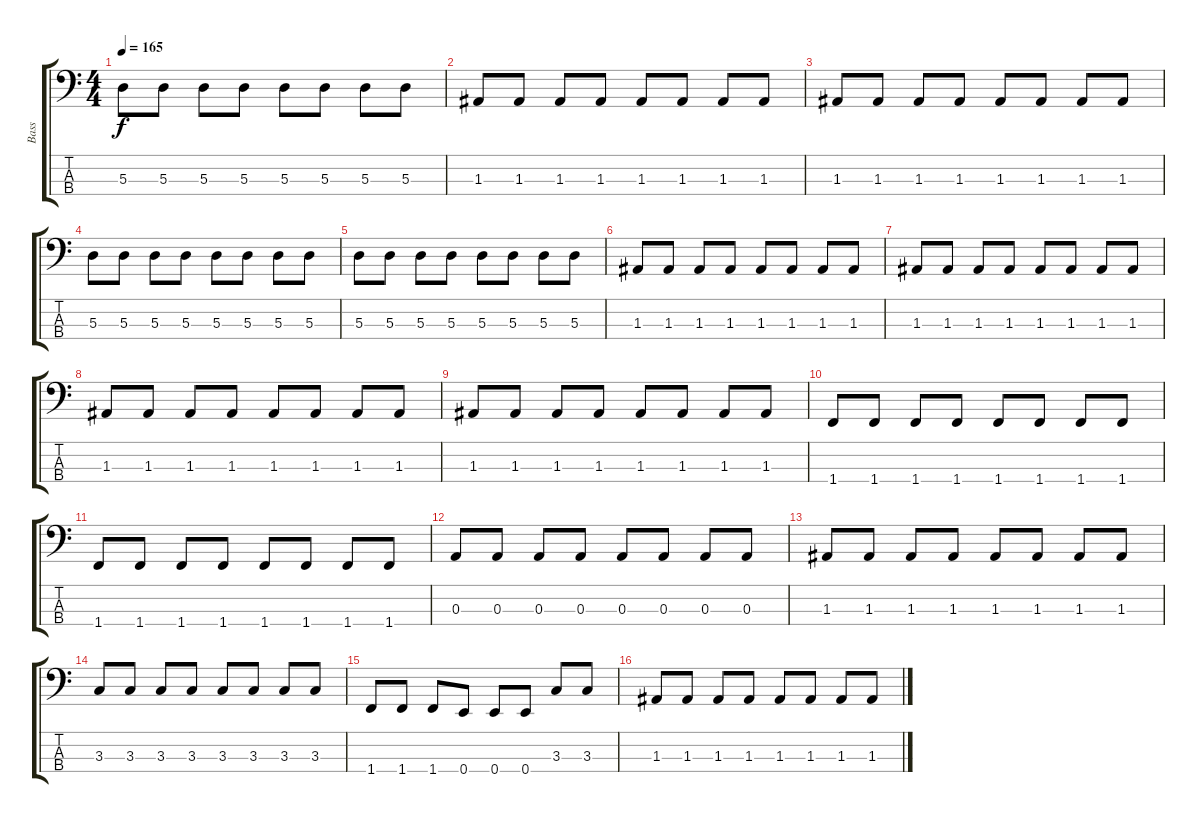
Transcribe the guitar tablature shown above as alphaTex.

\track ("Bass" "Bass") {instrument electricbassfinger}
\staff {score tabs}
\tuning (G2 D2 A1 E1) {hide}
\ts (4 4)
\tempo 165
\clef f4
\ks c
5.3.8{dy f} 5.3.8 5.3.8 5.3.8 5.3.8 5.3.8 5.3.8 5.3.8 |
1.3.8 1.3.8 1.3.8 1.3.8 1.3.8 1.3.8 1.3.8 1.3.8 |
1.3.8 1.3.8 1.3.8 1.3.8 1.3.8 1.3.8 1.3.8 1.3.8 |
5.3.8 5.3.8 5.3.8 5.3.8 5.3.8 5.3.8 5.3.8 5.3.8 |
5.3.8 5.3.8 5.3.8 5.3.8 5.3.8 5.3.8 5.3.8 5.3.8 |
1.3.8 1.3.8 1.3.8 1.3.8 1.3.8 1.3.8 1.3.8 1.3.8 |
1.3.8 1.3.8 1.3.8 1.3.8 1.3.8 1.3.8 1.3.8 1.3.8 |
1.3.8 1.3.8 1.3.8 1.3.8 1.3.8 1.3.8 1.3.8 1.3.8 |
1.3.8 1.3.8 1.3.8 1.3.8 1.3.8 1.3.8 1.3.8 1.3.8 |
1.4.8 1.4.8 1.4.8 1.4.8 1.4.8 1.4.8 1.4.8 1.4.8 |
1.4.8 1.4.8 1.4.8 1.4.8 1.4.8 1.4.8 1.4.8 1.4.8 |
0.3.8 0.3.8 0.3.8 0.3.8 0.3.8 0.3.8 0.3.8 0.3.8 |
1.3.8 1.3.8 1.3.8 1.3.8 1.3.8 1.3.8 1.3.8 1.3.8 |
3.3.8 3.3.8 3.3.8 3.3.8 3.3.8 3.3.8 3.3.8 3.3.8 |
1.4.8 1.4.8 1.4.8 0.4.8 0.4.8 0.4.8 3.3.8 3.3.8 |
1.3.8 1.3.8 1.3.8 1.3.8 1.3.8 1.3.8 1.3.8 1.3.8
